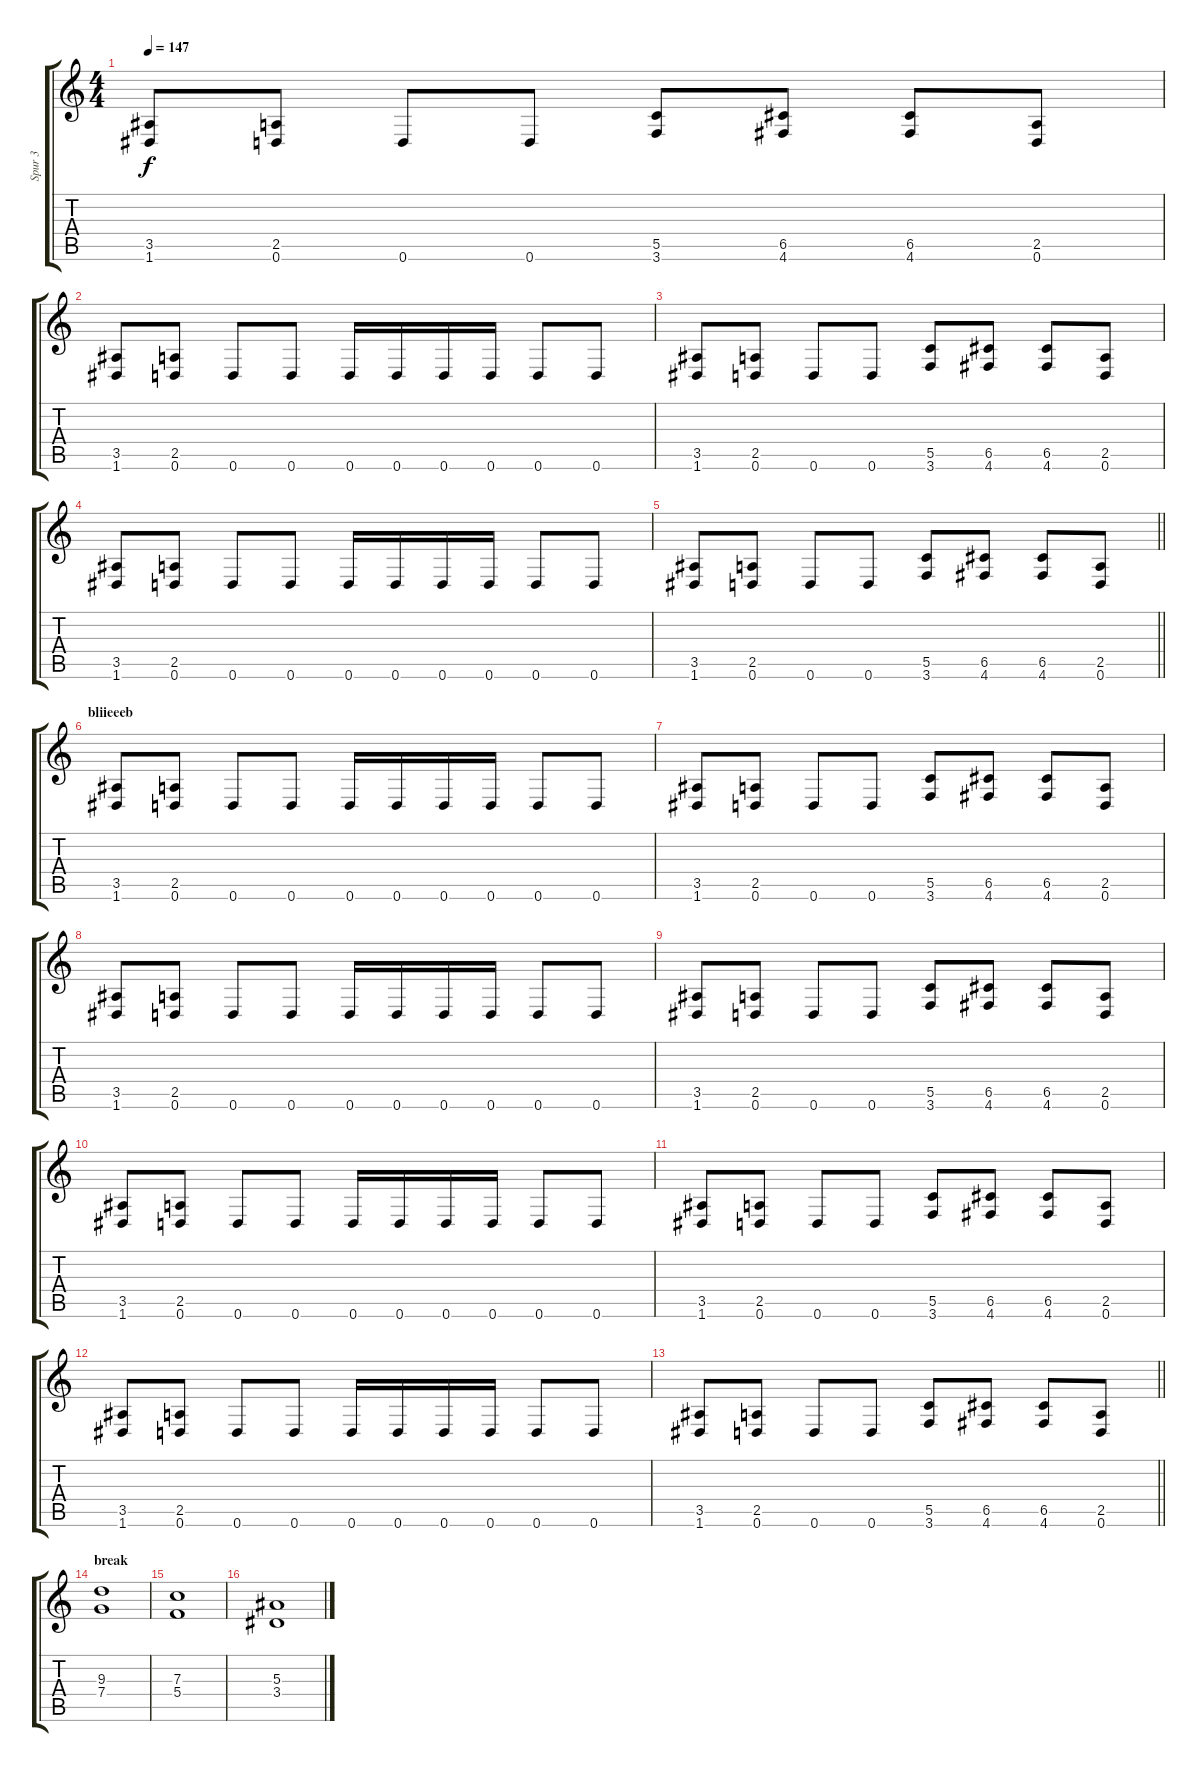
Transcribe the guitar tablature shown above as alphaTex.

\track ("Spur 3" "Spur 3") {instrument distortionguitar}
\staff {score tabs}
\tuning (D4 A3 F3 C3 G2 D2) {hide}
\ts (4 4)
\tempo 147
\clef g2
\ks c
(3.5 1.6).8{dy f} (2.5 0.6).8 0.6.8 0.6.8 (5.5 3.6).8 (6.5 4.6).8 (6.5 4.6).8 (2.5 0.6).8 |
(3.5 1.6).8 (2.5 0.6).8 0.6.8 0.6.8 0.6.16 0.6.16 0.6.16 0.6.16 0.6.8 0.6.8 |
(3.5 1.6).8 (2.5 0.6).8 0.6.8 0.6.8 (5.5 3.6).8 (6.5 4.6).8 (6.5 4.6).8 (2.5 0.6).8 |
(3.5 1.6).8 (2.5 0.6).8 0.6.8 0.6.8 0.6.16 0.6.16 0.6.16 0.6.16 0.6.8 0.6.8 |
\barLineRight lightlight
(3.5 1.6).8 (2.5 0.6).8 0.6.8 0.6.8 (5.5 3.6).8 (6.5 4.6).8 (6.5 4.6).8 (2.5 0.6).8 |
\section ("" "bliieeeb")
(3.5 1.6).8 (2.5 0.6).8 0.6.8 0.6.8 0.6.16 0.6.16 0.6.16 0.6.16 0.6.8 0.6.8 |
(3.5 1.6).8 (2.5 0.6).8 0.6.8 0.6.8 (5.5 3.6).8 (6.5 4.6).8 (6.5 4.6).8 (2.5 0.6).8 |
(3.5 1.6).8 (2.5 0.6).8 0.6.8 0.6.8 0.6.16 0.6.16 0.6.16 0.6.16 0.6.8 0.6.8 |
(3.5 1.6).8 (2.5 0.6).8 0.6.8 0.6.8 (5.5 3.6).8 (6.5 4.6).8 (6.5 4.6).8 (2.5 0.6).8 |
(3.5 1.6).8 (2.5 0.6).8 0.6.8 0.6.8 0.6.16 0.6.16 0.6.16 0.6.16 0.6.8 0.6.8 |
(3.5 1.6).8 (2.5 0.6).8 0.6.8 0.6.8 (5.5 3.6).8 (6.5 4.6).8 (6.5 4.6).8 (2.5 0.6).8 |
(3.5 1.6).8 (2.5 0.6).8 0.6.8 0.6.8 0.6.16 0.6.16 0.6.16 0.6.16 0.6.8 0.6.8 |
\barLineRight lightlight
(3.5 1.6).8 (2.5 0.6).8 0.6.8 0.6.8 (5.5 3.6).8 (6.5 4.6).8 (6.5 4.6).8 (2.5 0.6).8 |
\section ("" "break")
(9.3 7.4).1 |
(7.3 5.4).1 |
(5.3 3.4).1
